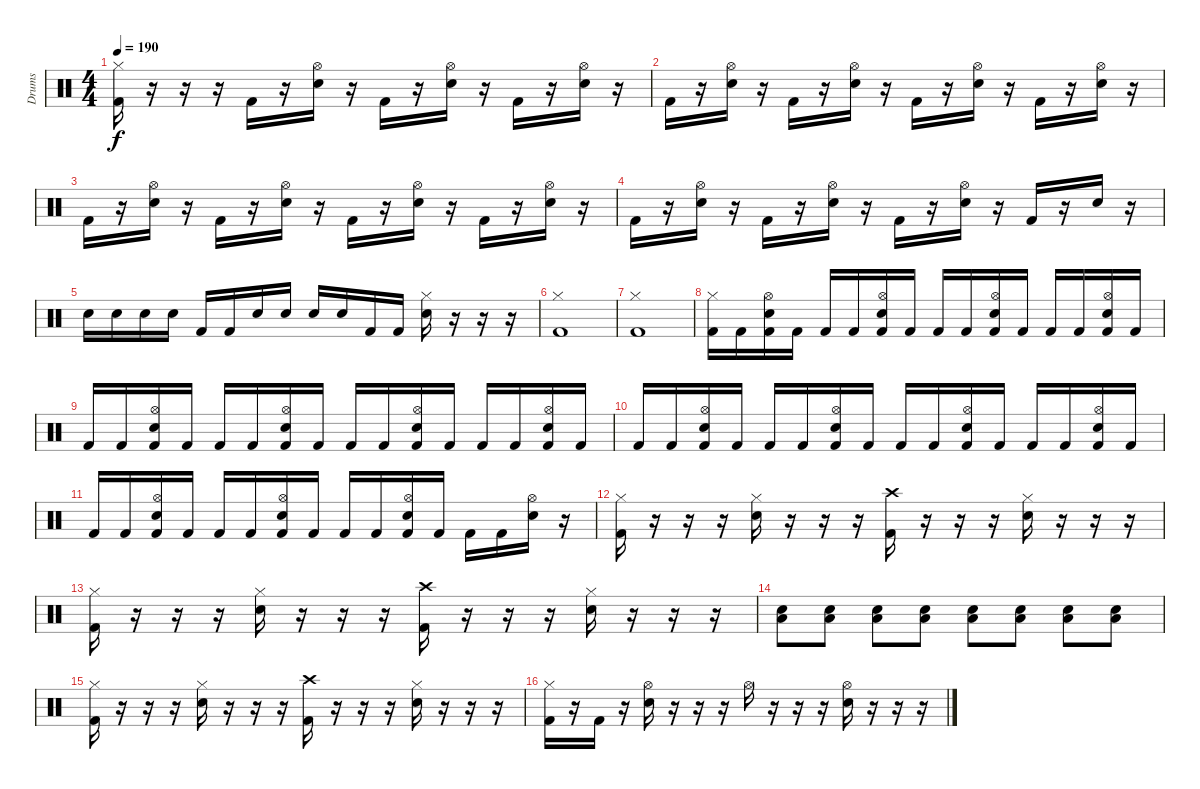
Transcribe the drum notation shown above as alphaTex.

\track ("Drums" "Drums") {instrument percussion}
\staff {score}
\articulation defaults
\ts (4 4)
\tempo 190
\clef neutral
\ks c
("Hi-Hat (closed)" "Kick (hit) 2").16{dy f} r.16 r.16 r.16 "Kick (hit) 2".16 r.16 ("Hi-Hat (open)" "Electric Snare (hit)").16 r.16 "Kick (hit) 2".16 r.16 ("Hi-Hat (open)" "Electric Snare (hit)").16 r.16 "Kick (hit) 2".16 r.16 ("Hi-Hat (open)" "Electric Snare (hit)").16 r.16 |
"Kick (hit) 2".16 r.16 ("Hi-Hat (open)" "Electric Snare (hit)").16 r.16 "Kick (hit) 2".16 r.16 ("Hi-Hat (open)" "Electric Snare (hit)").16 r.16 "Kick (hit) 2".16 r.16 ("Hi-Hat (open)" "Electric Snare (hit)").16 r.16 "Kick (hit) 2".16 r.16 ("Hi-Hat (open)" "Electric Snare (hit)").16 r.16 |
"Kick (hit) 2".16 r.16 ("Hi-Hat (open)" "Electric Snare (hit)").16 r.16 "Kick (hit) 2".16 r.16 ("Hi-Hat (open)" "Electric Snare (hit)").16 r.16 "Kick (hit) 2".16 r.16 ("Hi-Hat (open)" "Electric Snare (hit)").16 r.16 "Kick (hit) 2".16 r.16 ("Hi-Hat (open)" "Electric Snare (hit)").16 r.16 |
"Kick (hit) 2".16 r.16 ("Hi-Hat (open)" "Electric Snare (hit)").16 r.16 "Kick (hit) 2".16 r.16 ("Hi-Hat (open)" "Electric Snare (hit)").16 r.16 "Kick (hit) 2".16 r.16 ("Hi-Hat (open)" "Electric Snare (hit)").16 r.16 "Kick (hit) 2".16 r.16 "Electric Snare (hit)".16 r.16 |
"Electric Snare (hit)".16 "Electric Snare (hit)".16 "Electric Snare (hit)".16 "Electric Snare (hit)".16 "Kick (hit) 2".16 "Kick (hit) 2".16 "Electric Snare (hit)".16 "Electric Snare (hit)".16 "Electric Snare (hit)".16 "Electric Snare (hit)".16 "Kick (hit) 2".16 "Kick (hit) 2".16 ("Hi-Hat (closed)" "Electric Snare (hit)").16 r.16 r.16 r.16 |
("Hi-Hat (closed)" "Kick (hit) 2").1 |
("Hi-Hat (closed)" "Kick (hit) 2").1 |
("Hi-Hat (closed)" "Kick (hit) 2").16 "Kick (hit) 2".16 ("Hi-Hat (open)" "Electric Snare (hit)" "Kick (hit) 2").16 "Kick (hit) 2".16 "Kick (hit) 2".16 "Kick (hit) 2".16 ("Hi-Hat (open)" "Electric Snare (hit)" "Kick (hit) 2").16 "Kick (hit) 2".16 "Kick (hit) 2".16 "Kick (hit) 2".16 ("Hi-Hat (open)" "Electric Snare (hit)" "Kick (hit) 2").16 "Kick (hit) 2".16 "Kick (hit) 2".16 "Kick (hit) 2".16 ("Hi-Hat (open)" "Electric Snare (hit)" "Kick (hit) 2").16 "Kick (hit) 2".16 |
"Kick (hit) 2".16 "Kick (hit) 2".16 ("Hi-Hat (open)" "Electric Snare (hit)" "Kick (hit) 2").16 "Kick (hit) 2".16 "Kick (hit) 2".16 "Kick (hit) 2".16 ("Hi-Hat (open)" "Electric Snare (hit)" "Kick (hit) 2").16 "Kick (hit) 2".16 "Kick (hit) 2".16 "Kick (hit) 2".16 ("Hi-Hat (open)" "Electric Snare (hit)" "Kick (hit) 2").16 "Kick (hit) 2".16 "Kick (hit) 2".16 "Kick (hit) 2".16 ("Hi-Hat (open)" "Electric Snare (hit)" "Kick (hit) 2").16 "Kick (hit) 2".16 |
"Kick (hit) 2".16 "Kick (hit) 2".16 ("Hi-Hat (open)" "Electric Snare (hit)" "Kick (hit) 2").16 "Kick (hit) 2".16 "Kick (hit) 2".16 "Kick (hit) 2".16 ("Hi-Hat (open)" "Electric Snare (hit)" "Kick (hit) 2").16 "Kick (hit) 2".16 "Kick (hit) 2".16 "Kick (hit) 2".16 ("Hi-Hat (open)" "Electric Snare (hit)" "Kick (hit) 2").16 "Kick (hit) 2".16 "Kick (hit) 2".16 "Kick (hit) 2".16 ("Hi-Hat (open)" "Electric Snare (hit)" "Kick (hit) 2").16 "Kick (hit) 2".16 |
"Kick (hit) 2".16 "Kick (hit) 2".16 ("Hi-Hat (open)" "Electric Snare (hit)" "Kick (hit) 2").16 "Kick (hit) 2".16 "Kick (hit) 2".16 "Kick (hit) 2".16 ("Hi-Hat (open)" "Electric Snare (hit)" "Kick (hit) 2").16 "Kick (hit) 2".16 "Kick (hit) 2".16 "Kick (hit) 2".16 ("Hi-Hat (open)" "Electric Snare (hit)" "Kick (hit) 2").16 "Kick (hit) 2".16 "Kick (hit) 2".16 "Kick (hit) 2".16 ("Hi-Hat (open)" "Electric Snare (hit)").16 r.16 |
("Hi-Hat (closed)" "Kick (hit) 2").16 r.16 r.16 r.16 ("Hi-Hat (closed)" "Electric Snare (hit)").16 r.16 r.16 r.16 ("Crash high (hit)" "Kick (hit) 2").16 r.16 r.16 r.16 ("Hi-Hat (closed)" "Electric Snare (hit)").16 r.16 r.16 r.16 |
("Hi-Hat (closed)" "Kick (hit) 2").16 r.16 r.16 r.16 ("Hi-Hat (closed)" "Electric Snare (hit)").16 r.16 r.16 r.16 ("Crash high (hit)" "Kick (hit) 2").16 r.16 r.16 r.16 ("Hi-Hat (closed)" "Electric Snare (hit)").16 r.16 r.16 r.16 |
("Low Floor Tom (hit)" "Electric Snare (hit)").8 ("Low Floor Tom (hit)" "Electric Snare (hit)").8 ("Low Floor Tom (hit)" "Electric Snare (hit)").8 ("Low Floor Tom (hit)" "Electric Snare (hit)").8 ("Low Floor Tom (hit)" "Electric Snare (hit)").8 ("Low Floor Tom (hit)" "Electric Snare (hit)").8 ("Low Floor Tom (hit)" "Electric Snare (hit)").8 ("Low Floor Tom (hit)" "Electric Snare (hit)").8 |
("Hi-Hat (closed)" "Kick (hit) 2").16 r.16 r.16 r.16 ("Hi-Hat (closed)" "Electric Snare (hit)").16 r.16 r.16 r.16 ("Crash high (hit)" "Kick (hit) 2").16 r.16 r.16 r.16 ("Hi-Hat (closed)" "Electric Snare (hit)").16 r.16 r.16 r.16 |
("Hi-Hat (closed)" "Kick (hit) 2").16 r.16 "Kick (hit) 2".16 r.16 ("Hi-Hat (open)" "Electric Snare (hit)").16 r.16 r.16 r.16 "Hi-Hat (open)".16 r.16 r.16 r.16 ("Hi-Hat (open)" "Electric Snare (hit)").16 r.16 r.16 r.16
